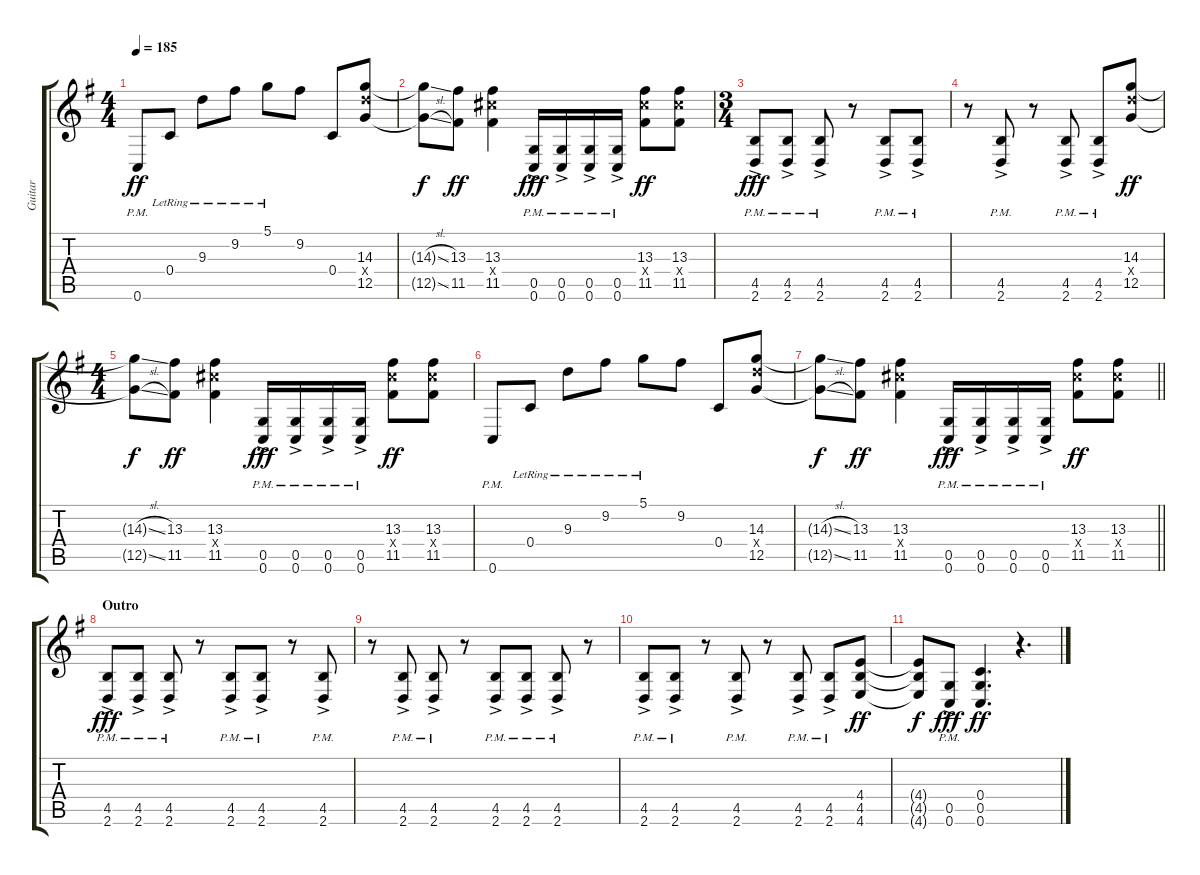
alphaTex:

\track ("Guitar" "Guitar") {instrument distortionguitar}
\staff {score tabs}
\tuning (D4 A3 F3 C3 G2 C2) {hide}
\ts (4 4)
\tempo 185
\clef g2
\ks g
0.6{pm}.8{dy ff} 0.4{lr}.8 9.3{lr}.8 9.2{lr}.8 5.1{lr}.8 9.2.8 0.4.8 (14.3 14.4{x} 12.5).8 |
(14.3{sl t} 12.5{sl t}).8{dy f} (13.3 11.5).8{dy ff} (13.3 13.4{x} 11.5).4 (0.5{ac pm} 0.6{ac pm}).16{dy fff} (0.5{ac pm} 0.6{ac pm}).16 (0.5{ac pm} 0.6{ac pm}).16 (0.5{ac pm} 0.6{ac pm}).16 (13.3 13.4{x} 11.5).8{dy ff} (13.3 13.4{x} 11.5).8 |
\ts (3 4)
(4.5{ac pm} 2.6{ac pm}).8{dy fff} (4.5{ac pm} 2.6{ac pm}).8 (4.5{ac pm} 2.6{ac pm}).8 r.8 (4.5{ac pm} 2.6{ac pm}).8 (4.5{ac pm} 2.6{ac pm}).8 |
r.8 (4.5{ac pm} 2.6{ac pm}).8 r.8 (4.5{ac pm} 2.6{ac pm}).8 (4.5{ac pm} 2.6{ac pm}).8 (14.3 14.4{x} 12.5).8{dy ff} |
\ts (4 4)
(14.3{sl t} 12.5{sl t}).8{dy f} (13.3 11.5).8{dy ff} (13.3 13.4{x} 11.5).4 (0.5{ac pm} 0.6{ac pm}).16{dy fff} (0.5{ac pm} 0.6{ac pm}).16 (0.5{ac pm} 0.6{ac pm}).16 (0.5{ac pm} 0.6{ac pm}).16 (13.3 13.4{x} 11.5).8{dy ff} (13.3 13.4{x} 11.5).8 |
0.6{pm}.8 0.4{lr}.8 9.3{lr}.8 9.2{lr}.8 5.1{lr}.8 9.2.8 0.4.8 (14.3 14.4{x} 12.5).8 |
\barLineRight lightlight
(14.3{sl t} 12.5{sl t}).8{dy f} (13.3 11.5).8{dy ff} (13.3 13.4{x} 11.5).4 (0.5{ac pm} 0.6{ac pm}).16{dy fff} (0.5{ac pm} 0.6{ac pm}).16 (0.5{ac pm} 0.6{ac pm}).16 (0.5{ac pm} 0.6{ac pm}).16 (13.3 13.4{x} 11.5).8{dy ff} (13.3 13.4{x} 11.5).8 |
\section ("" "Outro")
(4.5{ac pm} 2.6{ac pm}).8{dy fff} (4.5{ac pm} 2.6{ac pm}).8 (4.5{ac pm} 2.6{ac pm}).8 r.8 (4.5{ac pm} 2.6{ac pm}).8 (4.5{ac pm} 2.6{ac pm}).8 r.8 (4.5{ac pm} 2.6{ac pm}).8 |
r.8 (4.5{ac pm} 2.6{ac pm}).8 (4.5{ac pm} 2.6{ac pm}).8 r.8 (4.5{ac pm} 2.6{ac pm}).8 (4.5{ac pm} 2.6{ac pm}).8 (4.5{ac pm} 2.6{ac pm}).8 r.8 |
(4.5{ac pm} 2.6{ac pm}).8 (4.5{ac pm} 2.6{ac pm}).8 r.8 (4.5{ac pm} 2.6{ac pm}).8 r.8 (4.5{ac pm} 2.6{ac pm}).8 (4.5{ac pm} 2.6{ac pm}).8 (4.4 4.5 4.6).8{dy ff} |
(4.4{t} 4.5{t} 4.6{t}).8{dy f} (0.5{ac pm} 0.6{ac pm}).8{dy fff} (0.4 0.5 0.6).4{d dy ff} r.4{d}
